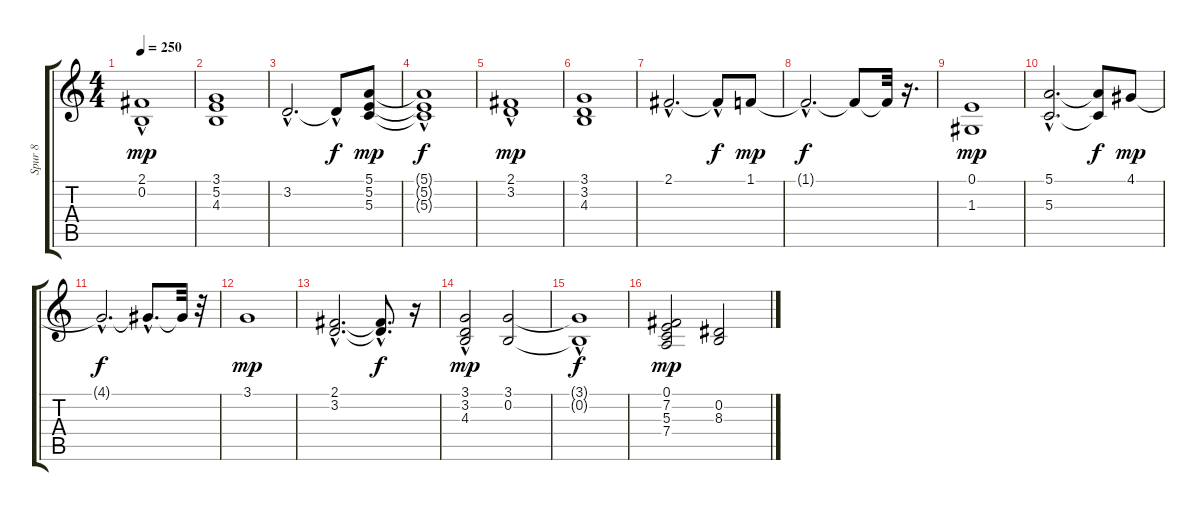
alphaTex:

\track ("Spur 8" "Spur 8") {instrument synthstrings1}
\staff {score tabs}
\tuning (E4 B3 G3 D3 A2 E2) {hide}
\ts (4 4)
\tempo 250
\clef g2
\ks c
(2.1 0.2{hac}).1{dy mp} |
(3.1 5.2 4.3).1 |
3.2{hac}.2{d} 3.2{hac t}.8{dy f} (5.1 5.2 5.3).8{dy mp} |
(5.1{t} 5.2{hac t} 5.3{hac t}).1{dy f} |
(2.1 3.2{hac}).1{dy mp} |
(3.1 3.2 4.3).1 |
2.1{hac}.2{d} 2.1{hac t}.8{dy f} 1.1.8{dy mp} |
1.1{hac t}.2{d dy f} 1.1{t}.8 1.1{t}.32 r.16{d} |
(0.1 1.3).1{dy mp} |
(5.1{hac} 5.3{hac}).2{d} (5.1{t} 5.3{t}).8{dy f} 4.1.8{dy mp} |
4.1{hac t}.2{d dy f} 4.1{hac t}.8{d} 4.1{t}.32 r.32 |
3.1.1{dy mp} |
(2.1{hac} 3.2{hac}).2{d} (2.1{hac t} 3.2{t}).8{d dy f} r.16 |
(3.1{hac} 3.2 4.3).2{dy mp} (3.1 0.2).2 |
(3.1{t} 0.2{hac t}).1{dy f} |
(0.1 7.2 5.3 7.4).2{dy mp} (0.2 8.3).2
